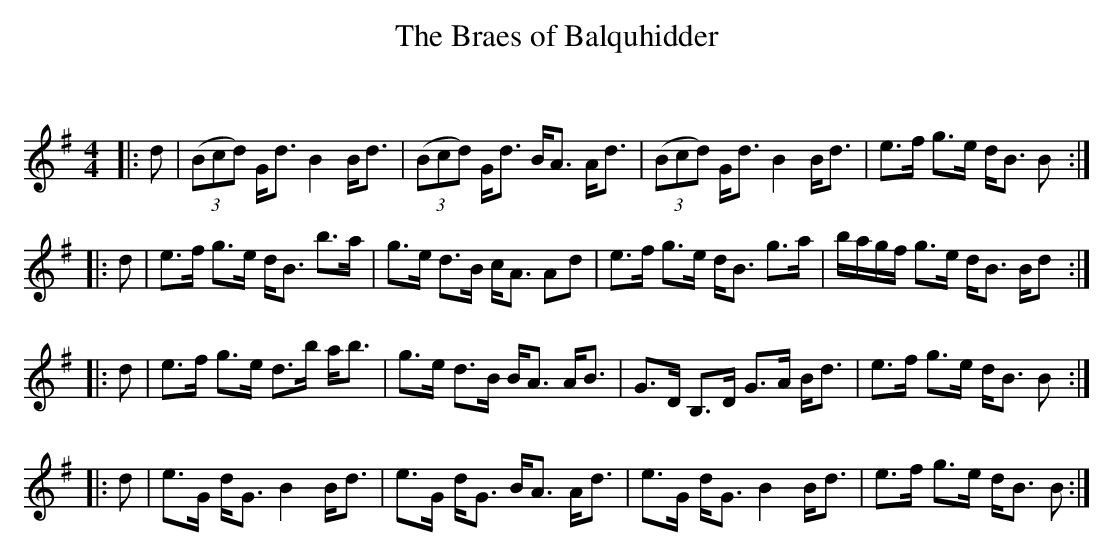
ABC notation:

X:1
T: The Braes of Balquhidder
C:
Q:128
K:G
M:4/4
L:1/16
|:d2|((3B2c2d2) Gd3 B4 Bd3|((3B2c2d2) Gd3 BA3 Ad3|((3B2c2d2) Gd3 B4 Bd3|e3f g3e dB3 B2:|
|:d2|e3f g3e dB3 b3a|g3e d3B cA3 A2d2|e3f g3e dB3 g3a|bagf g3e dB3 Bd2:|
|:d2|e3f g3e d3b ab3|g3e d3B BA3 AB3|G3D B,3D G3A Bd3|e3f g3e dB3 B2:|
|:d2|e3G dG3 B4 Bd3|e3G dG3 BA3 Ad3|e3G dG3 B4 Bd3|e3f g3e dB3 B2:|
